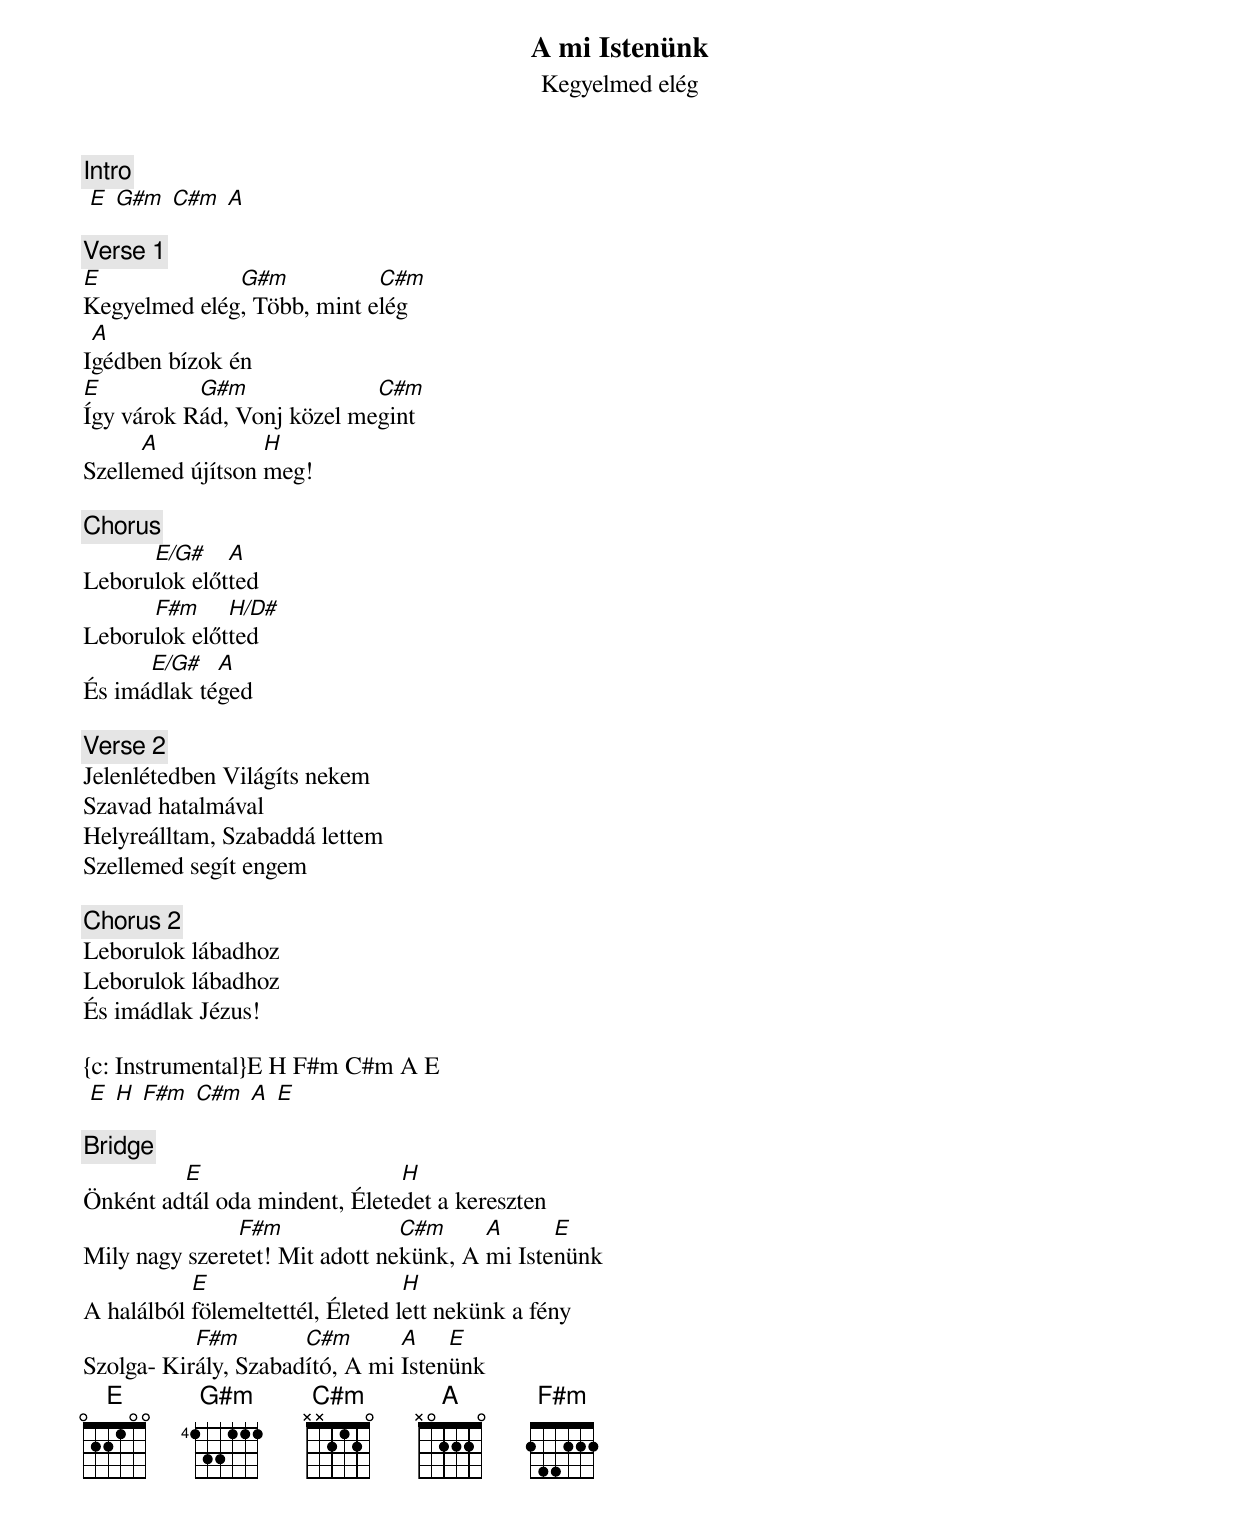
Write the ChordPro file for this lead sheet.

{title: A mi Istenünk}
{subtitle: Kegyelmed elég}

{c: Intro}
 [E] [G#m] [C#m] [A]

{c: Verse 1}
[E]Kegyelmed elég[G#m], Több, mint e[C#m]lég
I[A]gédben bízok én
[E]Így várok R[G#m]ád, Vonj közel me[C#m]gint
Szelle[A]med újítson [H]meg!

 {c: Chorus}
Leboru[E/G#]lok előt[A]ted
Leboru[F#m]lok előt[H/D#]ted
És imá[E/G#]dlak té[A]ged

{c: Verse 2}
Jelenlétedben Világíts nekem
Szavad hatalmával
Helyreálltam, Szabaddá lettem
Szellemed segít engem

{c: Chorus 2}
Leborulok lábadhoz
Leborulok lábadhoz
És imádlak Jézus!

{c: Instrumental}E H F#m C#m A E
 [E] [H] [F#m] [C#m] [A] [E]

{c: Bridge}
Önként ad[E]tál oda mindent, Élete[H]det a kereszten
Mily nagy szere[F#m]tet! Mit adott ne[C#m]künk, A [A]mi Iste[E]nünk
A halálból [E]fölemeltettél, Életed l[H]ett nekünk a fény
Szolga‐ Kir[F#m]ály, Szabad[C#m]ító, A mi [A]Isten[E]ünk
